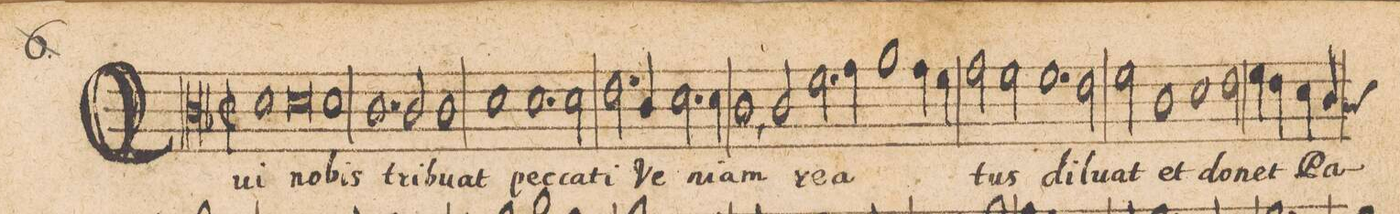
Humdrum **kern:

**kern	**text
*I"[Alto]	*
*clefC3	*
*k[b-]	*
*met(C|)	*
*M2/1	*
*clefC3	*
*k[b-]	*
*M2/1	*
*met(C|)	*
1d\	Qui
0d\	no-
=103	=103
1d\	-bis
=104	=104
1.c\	tri-
2c/	-bu-
=105	=105
1c\	-at
1d\	pec-
=106	=106
1.d\	-ca-
2d\	-ti
=107	=107
2.e\	Ve-
4c/	.
2.d\	.
4d\	-ni-
=108	=108
1c\,	-am
2c/	re-
2.f\	-a-
=109	=109
4g\	.
1a\	.
4g\	.
4f\	.
=110	=110
2g\	.
2f\	-tus
1.f\	di-
=111	=111
2e\	-lu-
2f\	-at
1c\	et
=112	=112
1d\	.
2e\	do-
=113	=113
4f\	-net
4e\	.
4d\	Pa-
*custos:B	*
4c/	.
*-	*-
